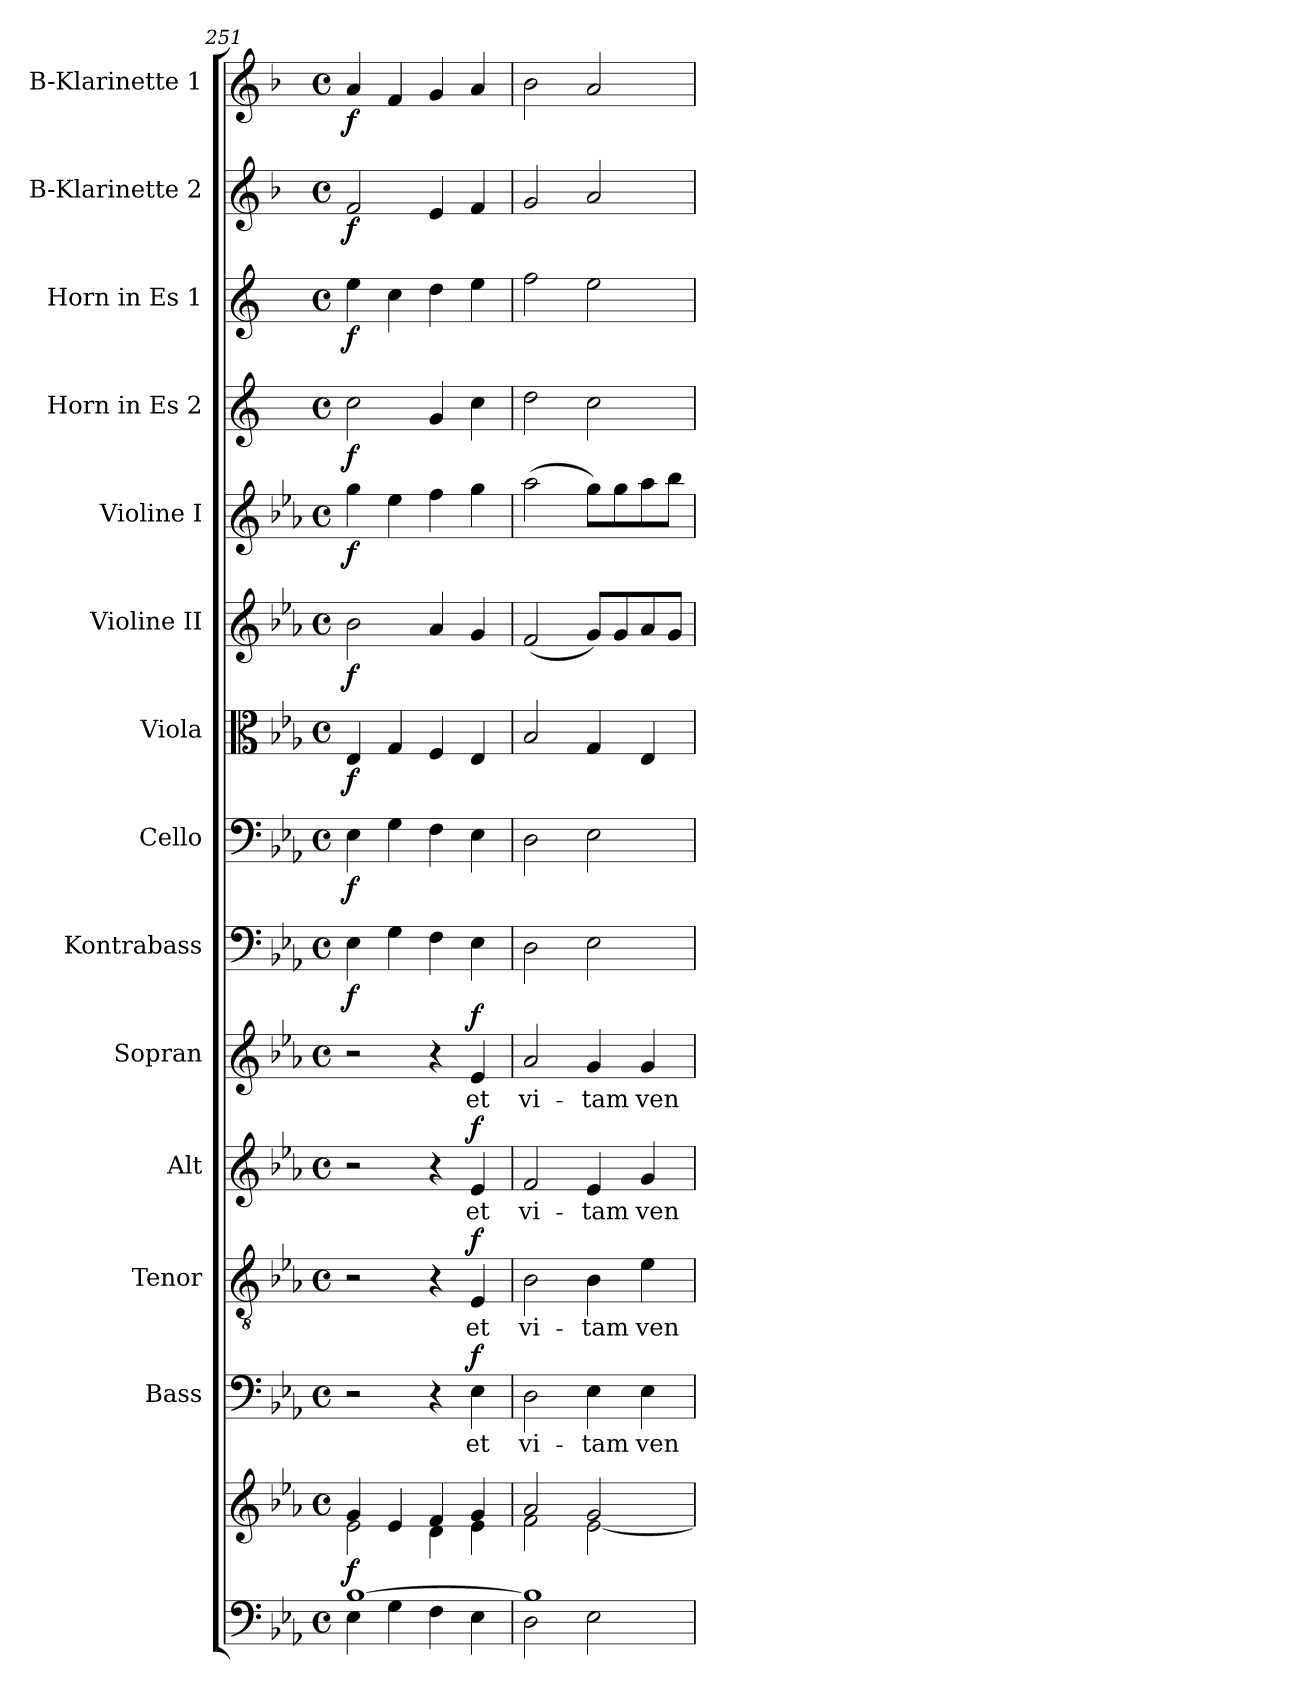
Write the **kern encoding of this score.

**kern	**kern	**dynam	**kern	**text	**dynam	**kern	**text	**dynam	**kern	**text	**dynam	**kern	**text	**dynam	**kern	**dynam	**kern	**dynam	**kern	**dynam	**kern	**dynam	**kern	**dynam	**kern	**dynam	**kern	**dynam	**kern	**dynam	**kern	**dynam
*part14	*part14	*part14	*part13	*part13	*part13	*part12	*part12	*part12	*part11	*part11	*part11	*part10	*part10	*part10	*part9	*part9	*part8	*part8	*part7	*part7	*part6	*part6	*part5	*part5	*part4	*part4	*part3	*part3	*part2	*part2	*part1	*part1
*staff15	*staff14	*staff14/15	*staff13	*staff13	*staff13	*staff12	*staff12	*staff12	*staff11	*staff11	*staff11	*staff10	*staff10	*staff10	*staff9	*staff9	*staff8	*staff8	*staff7	*staff7	*staff6	*staff6	*staff5	*staff5	*staff4	*staff4	*staff3	*staff3	*staff2	*staff2	*staff1	*staff1
*	*	*	*I"Bass	*	*	*I"Tenor	*	*	*I"Alt	*	*	*I"Sopran	*	*	*I"Kontrabass	*	*I"Cello	*	*I"Viola	*	*I"Violine II	*	*I"Violine I	*	*I"Horn in Es 2	*	*I"Horn in Es 1	*	*I"B-Klarinette 2	*	*I"B-Klarinette 1	*
*	*	*	*I'B.	*	*	*I'T.	*	*	*I'A.	*	*	*I'S.	*	*	*I'Kb.	*	*	*	*I'Vla.	*	*I'Vl. II	*	*I'Vl. I	*	*I'Hrn. 2	*	*I'Hrn. 1	*	*I'Kl. 2	*	*I'Kl. 1	*
!!LO:PB:g=z
*clefF4	*clefG2	*	*clefF4	*	*	*clefGv2	*	*	*clefG2	*	*	*clefG2	*	*	*clefF4	*	*clefF4	*	*clefC3	*	*clefG2	*	*clefG2	*	*clefG2	*	*clefG2	*	*clefG2	*	*clefG2	*
*	*	*	*	*	*	*	*	*	*	*	*	*	*	*	*ITrd7c12	*	*	*	*	*	*	*	*	*	*ITrd5c9	*	*ITrd5c9	*	*ITrd1c2	*	*ITrd1c2	*
*k[b-e-a-]	*k[b-e-a-]	*	*k[b-e-a-]	*	*	*k[b-e-a-]	*	*	*k[b-e-a-]	*	*	*k[b-e-a-]	*	*	*k[b-e-a-]	*	*k[b-e-a-]	*	*k[b-e-a-]	*	*k[b-e-a-]	*	*k[b-e-a-]	*	*k[b-e-a-]	*	*k[b-e-a-]	*	*k[b-e-a-]	*	*k[b-e-a-]	*
*E-:	*E-:	*	*E-:	*	*	*E-:	*	*	*E-:	*	*	*E-:	*	*	*E-:	*	*E-:	*	*E-:	*	*E-:	*	*E-:	*	*E-:	*	*E-:	*	*E-:	*	*E-:	*
*M4/4	*M4/4	*	*M4/4	*	*	*M4/4	*	*	*M4/4	*	*	*M4/4	*	*	*M4/4	*	*M4/4	*	*M4/4	*	*M4/4	*	*M4/4	*	*M4/4	*	*M4/4	*	*M4/4	*	*M4/4	*
*met(c)	*met(c)	*	*met(c)	*	*	*met(c)	*	*	*met(c)	*	*	*met(c)	*	*	*met(c)	*	*met(c)	*	*met(c)	*	*met(c)	*	*met(c)	*	*met(c)	*	*met(c)	*	*met(c)	*	*met(c)	*
=251	=251	=251	=251	=251	=251	=251	=251	=251	=251	=251	=251	=251	=251	=251	=251	=251	=251	=251	=251	=251	=251	=251	=251	=251	=251	=251	=251	=251	=251	=251	=251	=251
*^	*^	*	*	*	*	*	*	*	*	*	*	*	*	*	*	*	*	*	*	*	*	*	*	*	*	*	*	*	*	*	*	*
!	!	!	!	!LO:DY:b	!	!	!	!	!	!	!	!	!	!	!	!	!	!LO:DY:b	!	!LO:DY:b	!	!LO:DY:b	!	!LO:DY:b	!	!LO:DY:b	!	!LO:DY:b	!	!LO:DY:b	!	!LO:DY:b	!	!LO:DY:b
[>1B-	4E-\	4g/	2e-\	f	2r	.	.	2r	.	.	2r	.	.	2r	.	.	4EE-\	f	4E-\	f	4E-/	f	2b-\	f	4gg\	f	2e-\	f	4g\	f	2e-/	f	4g/	f
.	4G\	4e-/	.	.	.	.	.	.	.	.	.	.	.	.	.	.	4GG\	.	4G\	.	4G/	.	.	.	4ee-\	.	.	.	4e-\	.	.	.	4e-/	.
.	4F\	4f/	4d\	.	4r	.	.	4r	.	.	4r	.	.	4r	.	.	4FF\	.	4F\	.	4F/	.	4a-/	.	4ff\	.	4B-/	.	4f\	.	4d/	.	4f/	.
!	!	!	!	!	!	!LO:LY:b	!LO:DY:a	!	!LO:LY:b	!LO:DY:a	!	!LO:LY:b	!LO:DY:a	!	!LO:LY:b	!LO:DY:a	!	!	!	!	!	!	!	!	!	!	!	!	!	!	!	!	!	!
.	4E-\	4g/	4e-\	.	4E-\	et	f	4E-/	et	f	4e-/	et	f	4e-/	et	f	4EE-\	.	4E-\	.	4E-/	.	4g/	.	4gg\	.	4e-\	.	4g\	.	4e-/	.	4g/	.
=252	=252	=252	=252	=252	=252	=252	=252	=252	=252	=252	=252	=252	=252	=252	=252	=252	=252	=252	=252	=252	=252	=252	=252	=252	=252	=252	=252	=252	=252	=252	=252	=252	=252	=252
!	!	!	!	!	!	!LO:LY:b	!	!	!LO:LY:b	!	!	!LO:LY:b	!	!	!LO:LY:b	!	!	!	!	!	!	!	!	!	!	!	!	!	!	!	!	!	!	!
1B-]	2D\	2a-/	2f\	.	2D\	vi-	.	2B-\	vi-	.	2f/	vi-	.	2a-/	vi-	.	2DD\	.	2D\	.	2B-/	.	(<2f/	.	(>2aa-\	.	2f\	.	2a-\	.	2f/	.	2a-\	.
!	!	!	!	!	!	!LO:LY:b	!	!	!LO:LY:b	!	!	!LO:LY:b	!	!	!LO:LY:b	!	!	!	!	!	!	!	!	!	!	!	!	!	!	!	!	!	!	!
.	2E-\	2g/	[<2e-\	.	4E-\	-tam	.	4B-\	-tam	.	4e-/	-tam	.	4g/	-tam	.	2EE-\	.	2E-\	.	4G/	.	8g/L)	.	8gg\L)	.	2e-\	.	2g\	.	2g/	.	2g/	.
.	.	.	.	.	.	.	.	.	.	.	.	.	.	.	.	.	.	.	.	.	.	.	8g/	.	8gg\	.	.	.	.	.	.	.	.	.
!	!	!	!	!	!	!LO:LY:b	!	!	!LO:LY:b	!	!	!LO:LY:b	!	!	!LO:LY:b	!	!	!	!	!	!	!	!	!	!	!	!	!	!	!	!	!	!	!
.	.	.	.	.	4E-\	ven-	.	4e-\	ven-	.	4g/	ven-	.	4g/	ven-	.	.	.	.	.	4E-/	.	8a-/	.	8aa-\	.	.	.	.	.	.	.	.	.
.	.	.	.	.	.	.	.	.	.	.	.	.	.	.	.	.	.	.	.	.	.	.	8g/J	.	8bb-\J	.	.	.	.	.	.	.	.	.
*v	*v	*	*	*	*	*	*	*	*	*	*	*	*	*	*	*	*	*	*	*	*	*	*	*	*	*	*	*	*	*	*	*	*	*
*	*v	*v	*	*	*	*	*	*	*	*	*	*	*	*	*	*	*	*	*	*	*	*	*	*	*	*	*	*	*	*	*	*	*
=	=	=	=	=	=	=	=	=	=	=	=	=	=	=	=	=	=	=	=	=	=	=	=	=	=	=	=	=	=	=	=	=
*-	*-	*-	*-	*-	*-	*-	*-	*-	*-	*-	*-	*-	*-	*-	*-	*-	*-	*-	*-	*-	*-	*-	*-	*-	*-	*-	*-	*-	*-	*-	*-	*-
